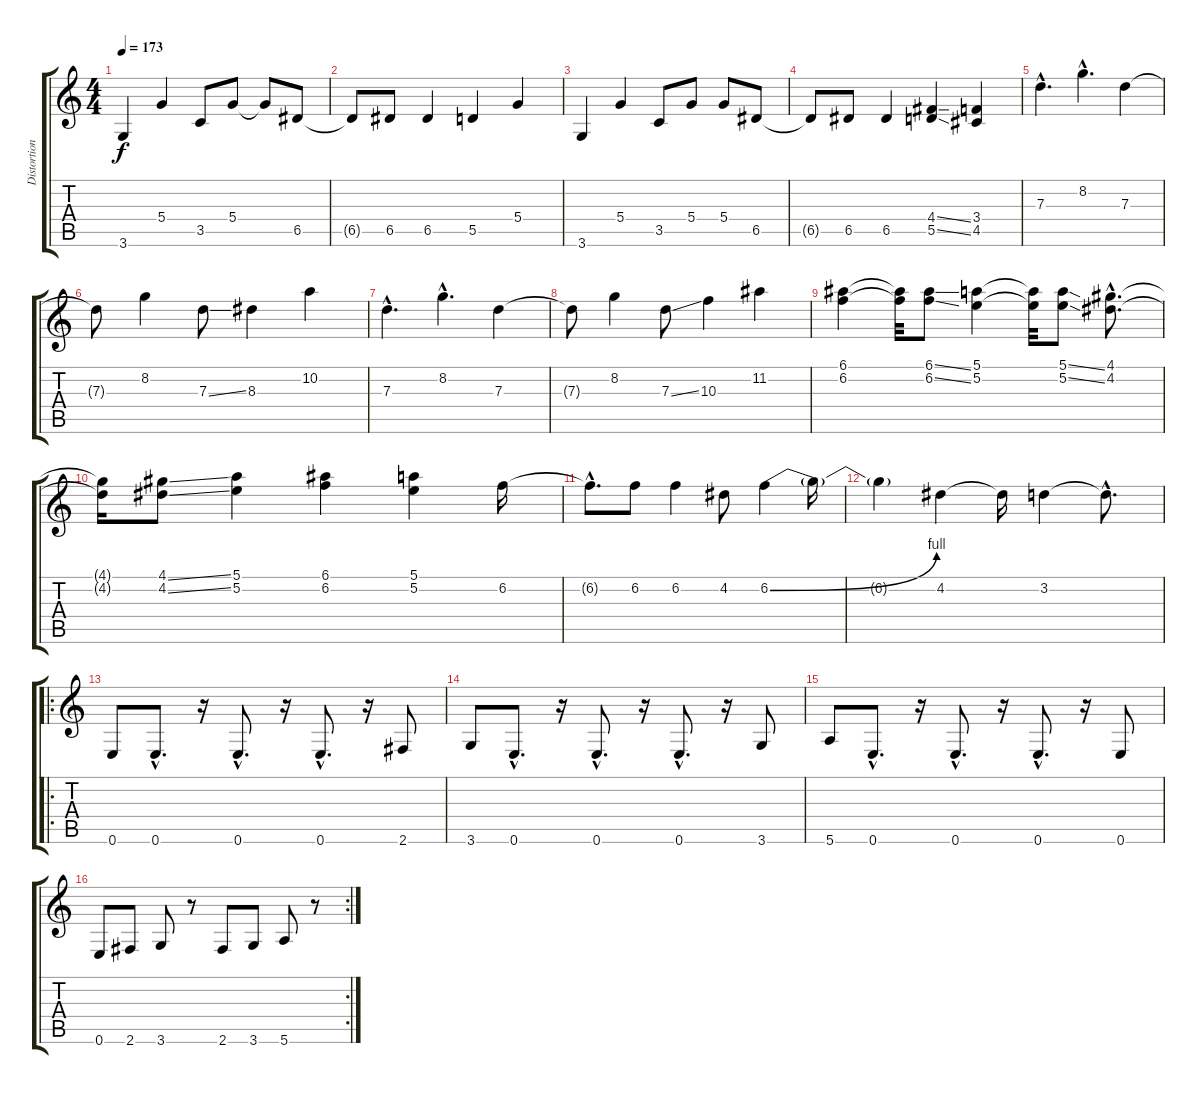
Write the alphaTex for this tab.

\track ("Distortion Guitar" "Distortion") {instrument distortionguitar}
\staff {score tabs}
\tuning (E4 B3 G3 D3 A2 E2) {hide}
\ts (4 4)
\tempo 173
\clef g2
\ks c
3.6.4{dy f} 5.4.4 3.5.8 5.4.8 5.4{t}.8 6.5.8 |
6.5{t}.8 6.5.8 6.5.4 5.5.4 5.4.4 |
3.6.4 5.4.4 3.5.8 5.4.8 5.4.8 6.5.8 |
6.5{t}.8 6.5.8 6.5.4 (4.4{ss} 5.5{ss}).4 (3.4 4.5).4 |
7.3{hac}.4{d} 8.2{hac}.4{d} 7.3.4 |
7.3{t}.8 8.2.4 7.3{ss}.8 8.3.4 10.2.4 |
7.3{hac}.4{d} 8.2{hac}.4{d} 7.3.4 |
7.3{t}.8 8.2.4 7.3{ss}.8 10.3.4 11.2.4 |
(6.1 6.2).4 (6.1{t} 6.2{t}).32 (6.1{ss} 6.2{ss}).8 (5.1 5.2).4 (5.1{t} 5.2{t}).32 (5.1{ss} 5.2{ss}).8 (4.1{hac} 4.2{hac}).8{d} |
(4.1{t} 4.2{t}).16 (4.1{ss} 4.2{ss}).8 (5.1 5.2).4 (6.1 6.2).4 (5.1 5.2).4 6.2.16 |
6.2{hac t}.8{d} 6.2.8 6.2.4 4.2.8 6.2{be (bend 0 0 60 4)}.4 6.2{t}.16 |
6.2{t}.4 4.2.4 4.2{t}.16 3.2.4 3.2{hac t}.8{d} |
\ro
0.6.8 0.6{hac}.8{d} r.16 0.6{hac}.8{d} r.16 0.6{hac}.8{d} r.16 2.6.8 |
3.6.8 0.6{hac}.8{d} r.16 0.6{hac}.8{d} r.16 0.6{hac}.8{d} r.16 3.6.8 |
5.6.8 0.6{hac}.8{d} r.16 0.6{hac}.8{d} r.16 0.6{hac}.8{d} r.16 0.6.8 |
\rc 2
0.6.8 2.6.8 3.6.8 r.8 2.6.8 3.6.8 5.6.8 r.8
